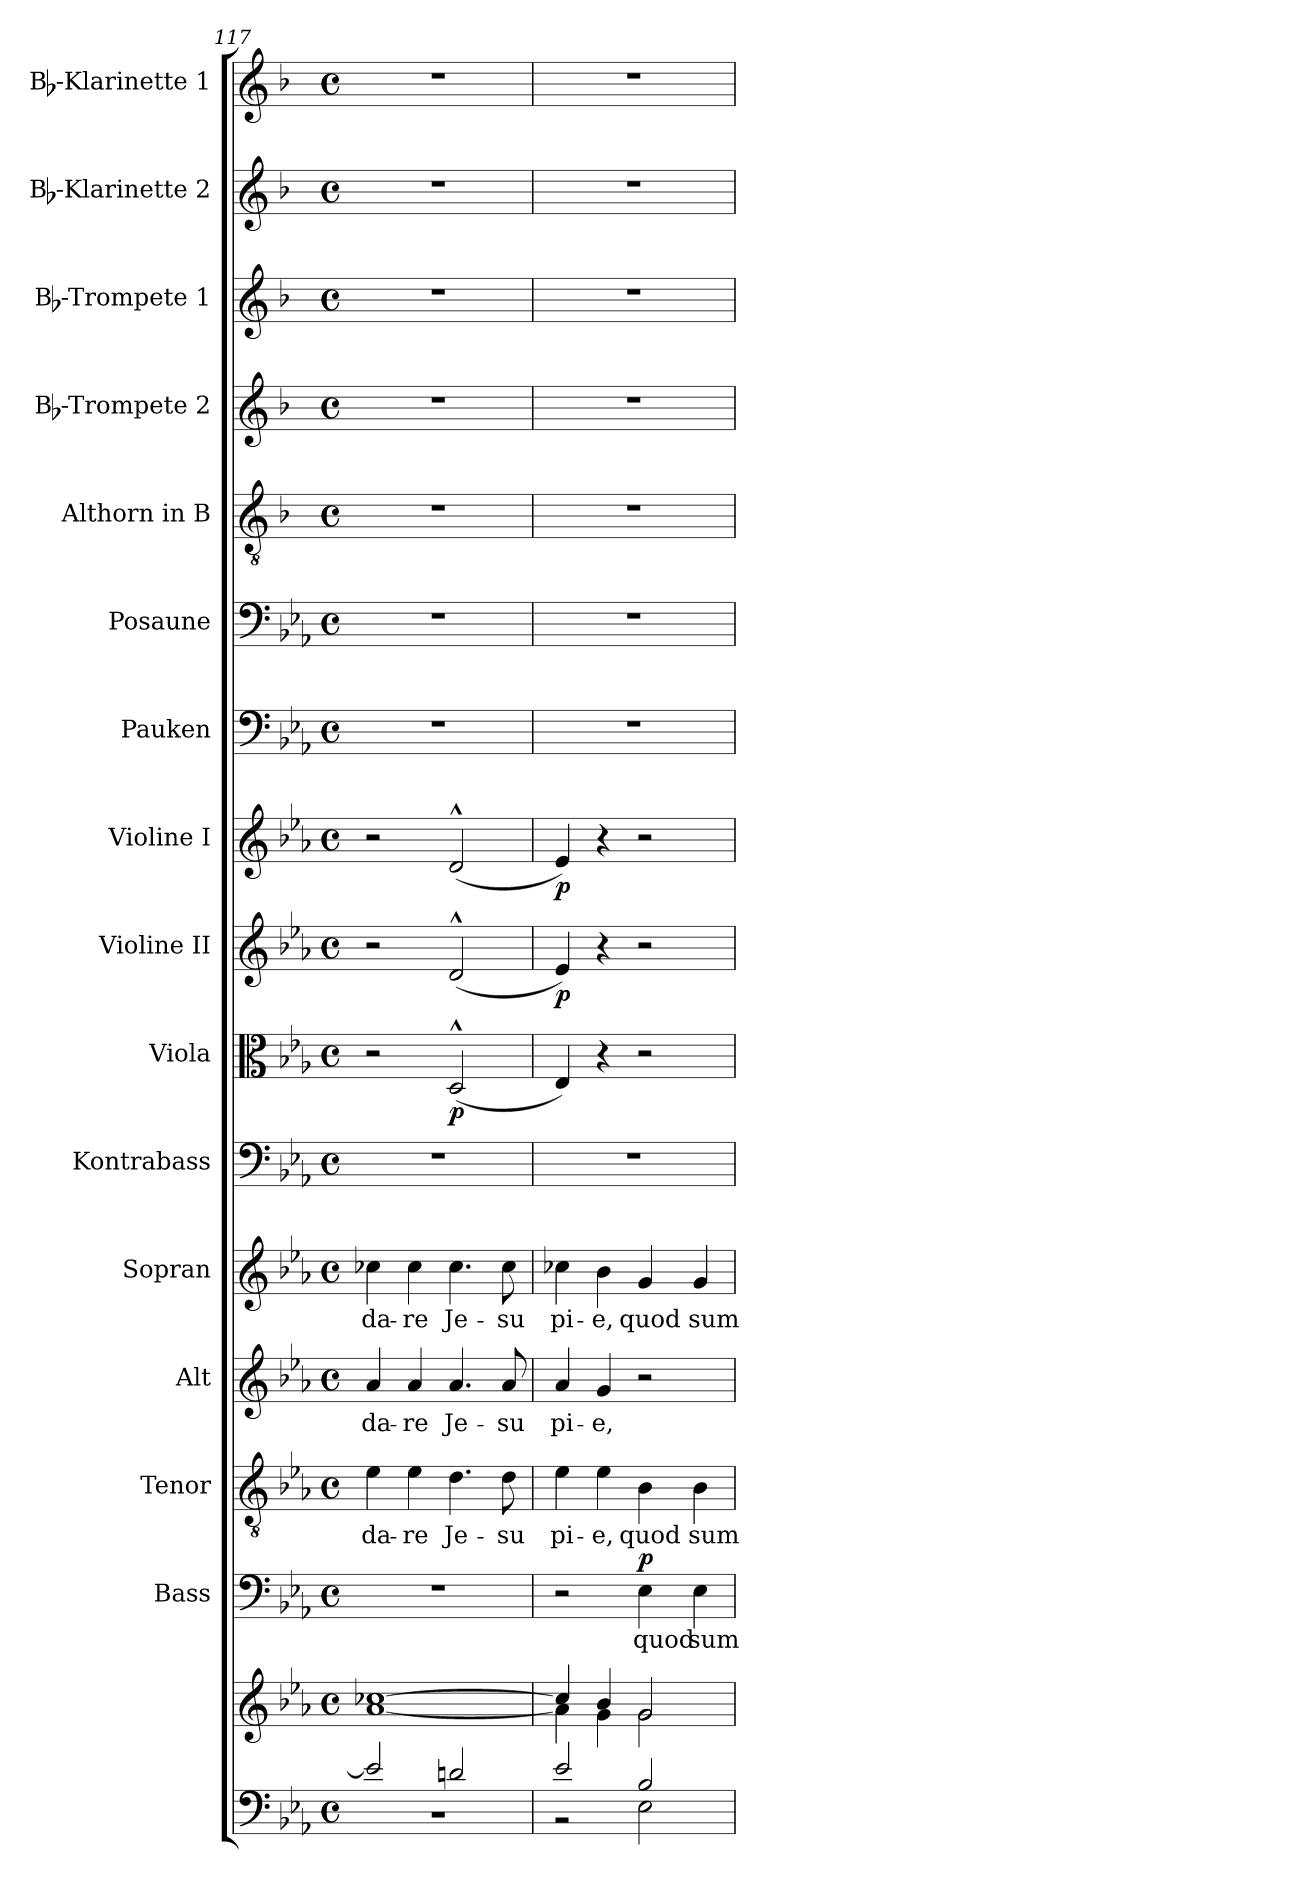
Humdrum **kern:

**kern	**kern	**kern	**text	**dynam	**kern	**text	**kern	**text	**kern	**text	**kern	**kern	**dynam	**kern	**dynam	**kern	**dynam	**kern	**kern	**kern	**kern	**kern	**kern	**kern
*part16	*part16	*part15	*part15	*part15	*part14	*part14	*part13	*part13	*part12	*part12	*part11	*part10	*part10	*part9	*part9	*part8	*part8	*part7	*part6	*part5	*part4	*part3	*part2	*part1
*staff17	*staff16	*staff15	*staff15	*staff15	*staff14	*staff14	*staff13	*staff13	*staff12	*staff12	*staff11	*staff10	*staff10	*staff9	*staff9	*staff8	*staff8	*staff7	*staff6	*staff5	*staff4	*staff3	*staff2	*staff1
*	*	*I"Bass	*	*	*I"Tenor	*	*I"Alt	*	*I"Sopran	*	*I"Kontrabass	*I"Viola	*	*I"Violine II	*	*I"Violine I	*	*I"Pauken	*I"Posaune	*I"Althorn in B	*I"Bb-Trompete 2	*I"Bb-Trompete 1	*I"Bb-Klarinette 2	*I"Bb-Klarinette 1
*	*	*I'B.	*	*	*I'T.	*	*I'A.	*	*I'S.	*	*I'Kb.	*I'Vla.	*	*I'Vl. II	*	*I'Vl. I	*	*I'Pk.	*I'Pos.	*	*I'Bb Trp. 2	*I'Bb Trp. 1	*I'Bb Kl. 2	*I'Bb Kl. 1
*clefF4	*clefG2	*clefF4	*	*	*clefGv2	*	*clefG2	*	*clefG2	*	*clefF4	*clefC3	*	*clefG2	*	*clefG2	*	*clefF4	*clefF4	*clefGv2	*clefG2	*clefG2	*clefG2	*clefG2
*	*	*	*	*	*	*	*	*	*	*	*ITrd7c12	*	*	*	*	*	*	*	*	*ITrd1c2	*ITrd1c2	*ITrd1c2	*ITrd1c2	*ITrd1c2
*k[b-e-a-]	*k[b-e-a-]	*k[b-e-a-]	*	*	*k[b-e-a-]	*	*k[b-e-a-]	*	*k[b-e-a-]	*	*k[b-e-a-]	*k[b-e-a-]	*	*k[b-e-a-]	*	*k[b-e-a-]	*	*k[b-e-a-]	*k[b-e-a-]	*k[b-e-a-]	*k[b-e-a-]	*k[b-e-a-]	*k[b-e-a-]	*k[b-e-a-]
*E-:	*E-:	*E-:	*	*	*E-:	*	*E-:	*	*E-:	*	*E-:	*E-:	*	*E-:	*	*E-:	*	*E-:	*E-:	*E-:	*E-:	*E-:	*E-:	*E-:
*M4/4	*M4/4	*M4/4	*	*	*M4/4	*	*M4/4	*	*M4/4	*	*M4/4	*M4/4	*	*M4/4	*	*M4/4	*	*M4/4	*M4/4	*M4/4	*M4/4	*M4/4	*M4/4	*M4/4
*met(c)	*met(c)	*met(c)	*	*	*met(c)	*	*met(c)	*	*met(c)	*	*met(c)	*met(c)	*	*met(c)	*	*met(c)	*	*met(c)	*met(c)	*met(c)	*met(c)	*met(c)	*met(c)	*met(c)
=117	=117	=117	=117	=117	=117	=117	=117	=117	=117	=117	=117	=117	=117	=117	=117	=117	=117	=117	=117	=117	=117	=117	=117	=117
*^	*^	*	*	*	*	*	*	*	*	*	*	*	*	*	*	*	*	*	*	*	*	*	*	*
!	!	!	!	!	!	!	!	!LO:LY:b	!	!LO:LY:b	!	!LO:LY:b	!	!	!	!	!	!	!	!	!	!	!	!	!	!
2e-/]	1r	[>1cc-X	[<1a-	1r	.	.	4e-\	-da-	4a-/	-da-	4cc-X\	-da-	1r	2r	.	2r	.	2r	.	1r	1r	1r	1r	1r	1r	1r
!	!	!	!	!	!	!	!	!LO:LY:b	!	!LO:LY:b	!	!LO:LY:b	!	!	!	!	!	!	!	!	!	!	!	!	!	!
.	.	.	.	.	.	.	4e-\	-re	4a-/	-re	4cc-\	-re	.	.	.	.	.	.	.	.	.	.	.	.	.	.
!	!	!	!	!	!	!	!	!LO:LY:b	!	!LO:LY:b	!	!LO:LY:b	!	!	!LO:DY:b	!	!	!	!	!	!	!	!	!	!	!
2dn/	.	.	.	.	.	.	4.d\	Je-	4.a-/	Je-	4.cc-\	Je-	.	(<2D^^>/	p	(<2d^^>/	.	(<2d^^>/	.	.	.	.	.	.	.	.
!	!	!	!	!	!	!	!	!LO:LY:b	!	!LO:LY:b	!	!LO:LY:b	!	!	!	!	!	!	!	!	!	!	!	!	!	!
.	.	.	.	.	.	.	8d\	-su	8a-/	-su	8cc-\	-su	.	.	.	.	.	.	.	.	.	.	.	.	.	.
=118	=118	=118	=118	=118	=118	=118	=118	=118	=118	=118	=118	=118	=118	=118	=118	=118	=118	=118	=118	=118	=118	=118	=118	=118	=118	=118
!	!	!	!	!	!	!	!	!LO:LY:b	!	!LO:LY:b	!	!LO:LY:b	!	!	!	!	!LO:DY:b	!	!LO:DY:b	!	!	!	!	!	!	!
2e-/	2r	4cc-/]	4a-\]	2r	.	.	4e-\	pi-	4a-/	pi-	4cc-X\	pi-	1r	4E-/)	.	4e-/)	p	4e-/)	p	1r	1r	1r	1r	1r	1r	1r
!	!	!	!	!	!	!	!	!LO:LY:b	!	!LO:LY:b	!	!LO:LY:b	!	!	!	!	!	!	!	!	!	!	!	!	!	!
.	.	4b-/	4g\	.	.	.	4e-\	-e,	4g/	-e,	4b-\	-e,	.	4r	.	4r	.	4r	.	.	.	.	.	.	.	.
!	!	!	!	!	!LO:LY:b	!LO:DY:a	!	!LO:LY:b	!	!	!	!LO:LY:b	!	!	!	!	!	!	!	!	!	!	!	!	!	!
2B-/	2E-\	2g/	2g\	4E-\	quod	p	4B-\	quod	2r	.	4g/	quod	.	2r	.	2r	.	2r	.	.	.	.	.	.	.	.
!	!	!	!	!	!LO:LY:b	!	!	!LO:LY:b	!	!	!	!LO:LY:b	!	!	!	!	!	!	!	!	!	!	!	!	!	!
.	.	.	.	4E-\	sum	.	4B-\	sum	.	.	4g/	sum	.	.	.	.	.	.	.	.	.	.	.	.	.	.
*v	*v	*	*	*	*	*	*	*	*	*	*	*	*	*	*	*	*	*	*	*	*	*	*	*	*	*
*	*v	*v	*	*	*	*	*	*	*	*	*	*	*	*	*	*	*	*	*	*	*	*	*	*	*
=	=	=	=	=	=	=	=	=	=	=	=	=	=	=	=	=	=	=	=	=	=	=	=	=
*-	*-	*-	*-	*-	*-	*-	*-	*-	*-	*-	*-	*-	*-	*-	*-	*-	*-	*-	*-	*-	*-	*-	*-	*-
